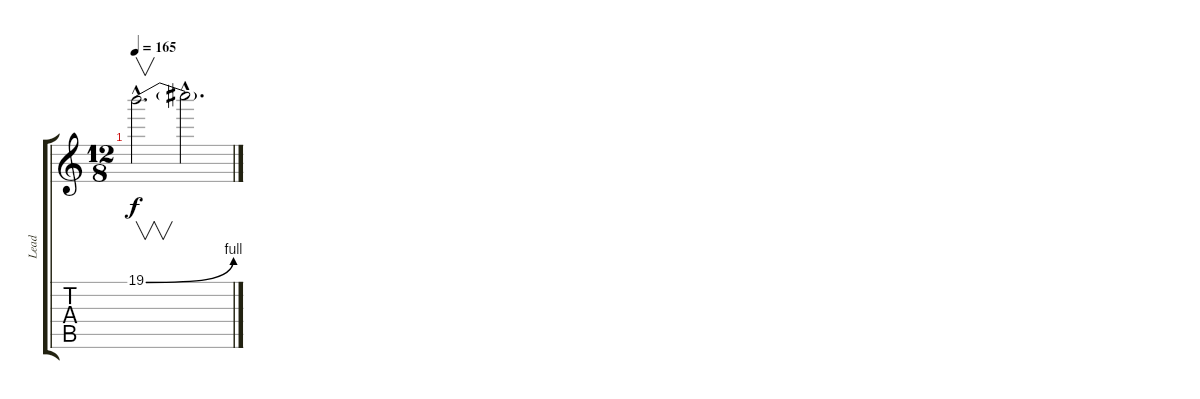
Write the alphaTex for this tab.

\track ("Lead" "Lead") {instrument overdrivenguitar}
\staff {score tabs}
\tuning (E4 B3 G3 D3 A2 E2) {hide}
\ts (12 8)
\tempo 165
\clef g2
\ks c
19.1{be (bend 0 0 60 4) hac}.2{v d dy f} 19.1{hac t}.2{d}
